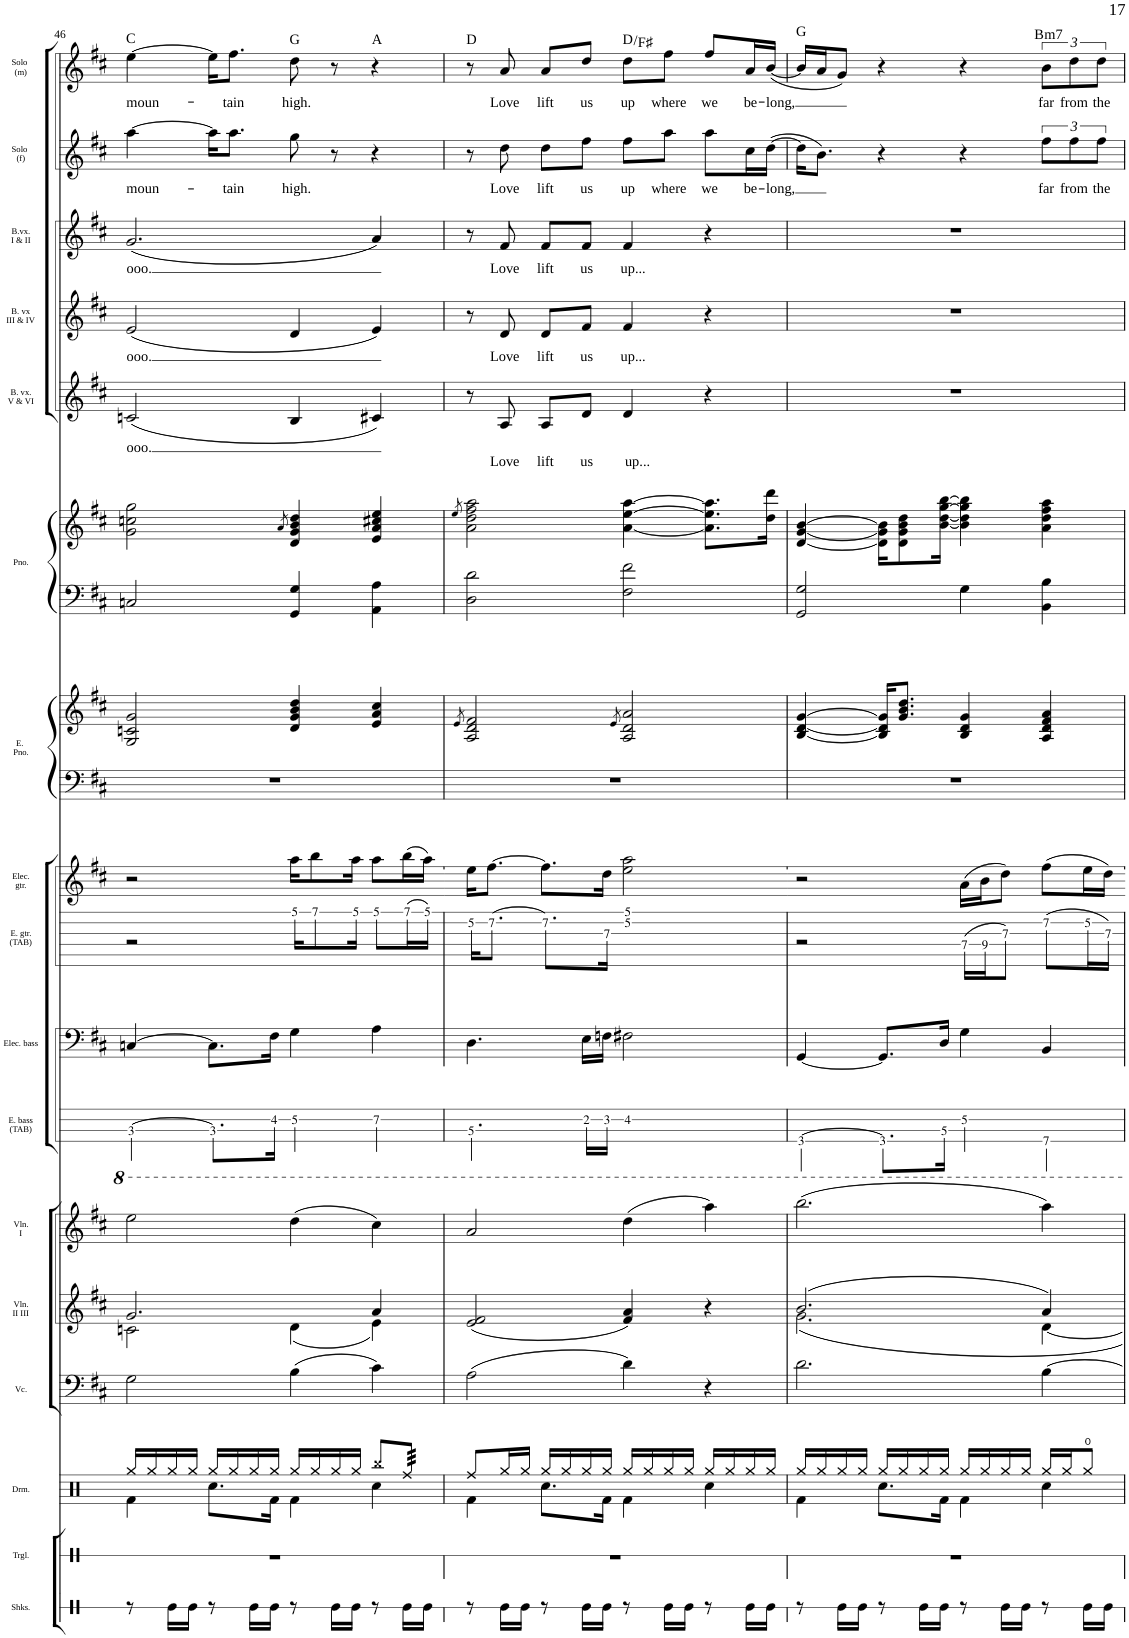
**kern	**kern	**kern	**kern	**kern	**kern	**kern	**kern	**kern	**kern	**kern	**kern	**kern	**kern	**kern	**text	**kern	**text	**kern	**text	**kern	**text	**kern	**text	**harte
*part17	*part16	*part15	*part14	*part13	*part12	*part11	*part10	*part9	*part8	*part7	*part7	*part6	*part6	*part5	*part5	*part4	*part4	*part3	*part3	*part2	*part2	*part1	*part1	*part1
*staff19	*staff18	*staff17	*staff16	*staff15	*staff14	*staff13	*staff12	*staff11	*staff10	*staff9	*staff8	*staff7	*staff6	*staff5	*staff5	*staff4	*staff4	*staff3	*staff3	*staff2	*staff2	*staff1	*staff1	*
*I"Shakers	*I"Triangle	*I"Drums	*I"Cello	*I"Violin II III	*I"Violin I	*I"E. bass (TAB)	*I"E. bass	*I"E. gtr. (TAB)	*I"Electric  guitar	*I"Electric  Piano	*	*I"Piano	*	*I"Back. voc. V &amp; VI	*	*I"Back. voc. III &amp; IV	*	*I"Back. voc. I &amp; II	*	*I"Solo   (f)	*	*I"Solo   (m)	*	*
*I'Shks.	*I'Trgl.	*I'Drm.	*	*I'Vln. II III	*I'Vln. I	*I'E. bass  (TAB)	*	*I'E. gtr. (TAB)	*I'Elec. gtr.	*I'E.   Pno.	*	*I'Pno.	*	*	*	*	*	*	*	*I'Solo   (f)	*	*I'Solo   (m)	*	*
!!LO:PB:g=z
*clefX	*clefX	*clefX	*clefF4	*clefG2	*clefG2	*	*clefF4	*	*clefG2	*clefF4	*clefG2	*clefF4	*clefG2	*clefG2	*	*clefG2	*	*clefG2	*	*clefG2	*	*clefG2	*	*
*	*	*	*	*	*	*	*Trd7c12	*	*Trd7c12	*	*	*	*	*	*	*	*	*	*	*Trd5c9	*	*Trd8c14	*	*
*k[f#c#]	*k[f#c#]	*k[f#c#]	*k[f#c#]	*k[f#c#]	*k[f#c#]	*k[f#c#]	*k[f#c#]	*k[f#c#]	*k[f#c#]	*k[f#c#]	*k[f#c#]	*k[f#c#]	*k[f#c#]	*k[f#c#]	*	*k[f#c#]	*	*k[f#c#]	*	*k[f#c#]	*	*k[f#c#]	*	*
*D:	*D:	*D:	*D:	*D:	*D:	*D:	*D:	*D:	*D:	*D:	*D:	*D:	*D:	*D:	*	*D:	*	*D:	*	*D:	*	*D:	*	*
*M4/4	*M4/4	*M4/4	*M4/4	*M4/4	*M4/4	*	*M4/4	*	*M4/4	*M4/4	*M4/4	*M4/4	*M4/4	*M4/4	*	*M4/4	*	*M4/4	*	*M4/4	*	*M4/4	*	*
=46	=46	=46	=46	=46	=46	=46	=46	=46	=46	=46	=46	=46	=46	=46	=46	=46	=46	=46	=46	=46	=46	=46	=46	=46
*	*	*^	*	*^	*	*	*	*	*	*	*	*	*	*	*	*	*	*	*	*	*	*	*	*
!	!	!	!	!	!	!	!	!	!	!	!	!	!	!	!	!	!LO:LY:b	!	!LO:LY:b	!	!LO:LY:b	!	!LO:LY:b	!	!LO:LY:b	!
8r	1r	16Rgg/LL	4Rf\	2G\	2.g/	2cn\	2eee\	[4CC\	[4Cn/	2r	2r	1r	2G/ 2cn/ 2g/	2Cn/	2g\ 2ccn\ 2gg\	(2cn/	ooo.	(2e/	ooo.	(2.g/	ooo.	[4aa\	moun-	[4ee\	moun-	C:maj
.	.	16Rgg/	.	.	.	.	.	.	.	.	.	.	.	.	.	.	.	.	.	.	.	.	.	.	.	.
16Re\LL	.	16Rgg/	.	.	.	.	.	.	.	.	.	.	.	.	.	.	.	.	.	.	.	.	.	.	.	.
16Re\JJ	.	16Rgg/JJ	.	.	.	.	.	.	.	.	.	.	.	.	.	.	.	.	.	.	.	.	.	.	.	.
8r	.	16Rgg/LL	8.Rcc\L	.	.	.	.	8.CC\L]	8.C\L]	.	.	.	.	.	.	.	.	.	.	.	.	16aa\KL]	.	16ee\KL]	.	.
!	!	!	!	!	!	!	!	!	!	!	!	!	!	!	!	!	!	!	!	!	!	!	!LO:LY:b	!	!LO:LY:b	!
.	.	16Rgg/	.	.	.	.	.	.	.	.	.	.	.	.	.	.	.	.	.	.	.	8.aa\J	-tain	8.ff#\J	-tain	.
16Re\LL	.	16Rgg/	.	.	.	.	.	.	.	.	.	.	.	.	.	.	.	.	.	.	.	.	.	.	.	.
16Re\JJ	.	16Rgg/JJ	16Rf\Jk	.	.	.	.	16FF#\Jk	16F#\Jk	.	.	.	.	.	.	.	.	.	.	.	.	.	.	.	.	.
.	.	.	.	.	.	.	.	.	.	.	.	.	.	.	8qa/	.	.	.	.	.	.	.	.	.	.	.
!	!	!	!	!	!	!	!	!	!	!	!	!	!	!	!	!	!	!	!	!	!	!	!LO:LY:b	!	!LO:LY:b	!
8r	.	16Rgg/LL	4Rf\	(4B\	.	(4d\	(4ddd\	4GG\	4G\	16a\KL	16aa\KL	.	4d/ 4g/ 4b/ 4dd/	4GG/ 4G/	4d/ 4g/ 4b/ 4dd/	4B/	.	4d/	.	.	.	8gg\	high.	8dd\	high.	G:maj
.	.	16Rgg/	.	.	.	.	.	.	.	8b\	8bb\	.	.	.	.	.	.	.	.	.	.	.	.	.	.	.
16Re\LL	.	16Rgg/	.	.	.	.	.	.	.	.	.	.	.	.	.	.	.	.	.	.	.	8r	.	8r	.	.
16Re\JJ	.	16Rgg/JJ	.	.	.	.	.	.	.	16a\Jk	16aa\Jk	.	.	.	.	.	.	.	.	.	.	.	.	.	.	.
8r	.	8Rbb/L	4Rcc\	4c#\)	4a/	4e\)	4ccc#\)	4AA\	4A\	8a\L	8aa\L	.	4e/ 4a/ 4cc#/	4AA\ 4A\	4e/ 4a/ 4cc#X/ 4ee/	4c#X/)	.	4e/)	.	4a/)	.	4r	.	4r	.	A:maj
*	*	*tremolo	*	*	*	*	*	*	*	*	*	*	*	*	*	*	*	*	*	*	*	*	*	*	*	*
16Re\LL	.	64Rff/	.	.	.	.	.	.	.	(16b\L	(16bb\L	.	.	.	.	.	.	.	.	.	.	.	.	.	.	.
.	.	64Rff/	.	.	.	.	.	.	.	.	.	.	.	.	.	.	.	.	.	.	.	.	.	.	.	.
.	.	64Rff/	.	.	.	.	.	.	.	.	.	.	.	.	.	.	.	.	.	.	.	.	.	.	.	.
.	.	64Rff/	.	.	.	.	.	.	.	.	.	.	.	.	.	.	.	.	.	.	.	.	.	.	.	.
16Re\JJ	.	64Rff/	.	.	.	.	.	.	.	16a\JJ)	16aa\JJ)	.	.	.	.	.	.	.	.	.	.	.	.	.	.	.
.	.	64Rff/	.	.	.	.	.	.	.	.	.	.	.	.	.	.	.	.	.	.	.	.	.	.	.	.
.	.	64Rff/	.	.	.	.	.	.	.	.	.	.	.	.	.	.	.	.	.	.	.	.	.	.	.	.
.	.	64Rff/JJJJ	.	.	.	.	.	.	.	.	.	.	.	.	.	.	.	.	.	.	.	.	.	.	.	.
*	*	*Xtremolo	*	*	*	*	*	*	*	*	*	*	*	*	*	*	*	*	*	*	*	*	*	*	*	*
*	*	*	*	*	*v	*v	*	*	*	*	*	*	*	*	*	*	*	*	*	*	*	*	*	*	*	*
=47	=47	=47	=47	=47	=47	=47	=47	=47	=47	=47	=47	=47	=47	=47	=47	=47	=47	=47	=47	=47	=47	=47	=47	=47	=47
.	.	.	.	.	.	.	.	.	.	.	.	8qe/	.	8qee/	.	.	.	.	.	.	.	.	.	.	.
8r	1r	8Rff/L	4Rf\	(2A\	(2e/ 2f#/	2aa/	4.DD\	4.D\	16e\KL	16ee\KL	1r	2A/ 2d/ 2f#/	2D\ 2d\	2a\ 2dd\ 2ff#\ 2aa\	8r	.	8r	.	8r	.	8r	.	8r	.	D:maj
.	.	.	.	.	.	.	.	.	[8.f#\J	[8.ff#\J	.	.	.	.	.	.	.	.	.	.	.	.	.	.	.
!	!	!	!	!	!	!	!	!	!	!	!	!	!	!	!	!LO:LY:b	!	!LO:LY:b	!	!LO:LY:b	!	!LO:LY:b	!	!LO:LY:b	!
16Re\LL	.	16Rgg/L	.	.	.	.	.	.	.	.	.	.	.	.	8A/	Love	8d/	Love	8f#/	Love	8dd\	Love	8a/	Love	.
16Re\JJ	.	16Rgg/JJ	.	.	.	.	.	.	.	.	.	.	.	.	.	.	.	.	.	.	.	.	.	.	.
!	!	!	!	!	!	!	!	!	!	!	!	!	!	!	!	!LO:LY:b	!	!LO:LY:b	!	!LO:LY:b	!	!LO:LY:b	!	!LO:LY:b	!
8r	.	16Rgg/LL	8.Rcc\L	.	.	.	.	.	8.f#\L]	8.ff#\L]	.	.	.	.	8A/L	lift	8d/L	lift	8f#/L	lift	8dd\L	lift	8a/L	lift	.
.	.	16Rgg/	.	.	.	.	.	.	.	.	.	.	.	.	.	.	.	.	.	.	.	.	.	.	.
!	!	!	!	!	!	!	!	!	!	!	!	!	!	!	!	!LO:LY:b	!	!LO:LY:b	!	!LO:LY:b	!	!LO:LY:b	!	!LO:LY:b	!
16Re\LL	.	16Rgg/	.	.	.	.	16EE\LL	16E\LL	.	.	.	.	.	.	8d/J	us	8f#/J	us	8f#/J	us	8ff#\J	us	8dd/J	us	.
16Re\JJ	.	16Rgg/JJ	16Rf\Jk	.	.	.	16FF\JJ	16Fn\JJ	16d\Jk	16dd\Jk	.	.	.	.	.	.	.	.	.	.	.	.	.	.	.
.	.	.	.	.	.	.	.	.	.	.	.	8qe/	.	.	.	.	.	.	.	.	.	.	.	.	.
!	!	!	!	!	!	!	!	!	!	!	!	!	!	!	!	!LO:LY:b	!	!LO:LY:b	!	!LO:LY:b	!	!LO:LY:b	!	!LO:LY:b	!
8r	.	16Rgg/LL	4Rf\	4d\)	4f#/ 4a/)	(4ddd\	2FF#	2F#X\	2e 2a	2ee\ 2aa\	.	2A/ 2d/ 2a/	2F#\ 2f#\	[4a\ [4ee\ [4aa\	4d/	up...	4f#/	up...	4f#/	up...	8ff#\L	up	8dd\L	up	D:maj/3
.	.	16Rgg/	.	.	.	.	.	.	.	.	.	.	.	.	.	.	.	.	.	.	.	.	.	.	.
!	!	!	!	!	!	!	!	!	!	!	!	!	!	!	!	!	!	!	!	!	!	!LO:LY:b	!	!LO:LY:b	!
16Re\LL	.	16Rgg/	.	.	.	.	.	.	.	.	.	.	.	.	.	.	.	.	.	.	8aa\J	where	8ff#\J	where	.
16Re\JJ	.	16Rgg/JJ	.	.	.	.	.	.	.	.	.	.	.	.	.	.	.	.	.	.	.	.	.	.	.
!	!	!	!	!	!	!	!	!	!	!	!	!	!	!	!	!	!	!	!	!	!	!LO:LY:b	!	!LO:LY:b	!
8r	.	16Rgg/LL	4Rcc\	4r	4r	4aaa\)	.	.	.	.	.	.	.	8.a\] 8.ee\] 8.aa\]L	4r	.	4r	.	4r	.	8aa\L	we	8ff#/L	we	.
.	.	16Rgg/	.	.	.	.	.	.	.	.	.	.	.	.	.	.	.	.	.	.	.	.	.	.	.
!	!	!	!	!	!	!	!	!	!	!	!	!	!	!	!	!	!	!	!	!	!	!LO:LY:b	!	!LO:LY:b	!
16Re\LL	.	16Rgg/	.	.	.	.	.	.	.	.	.	.	.	.	.	.	.	.	.	.	16cc#\L	be-	16a/L	be-	.
!	!	!	!	!	!	!	!	!	!	!	!	!	!	!	!	!	!	!	!	!	!	!LO:LY:b	!	!LO:LY:b	!
16Re\JJ	.	16Rgg/JJ	.	.	.	.	.	.	.	.	.	.	.	16dd\ 16ddd\Jk	.	.	.	.	.	.	([16dd\JJ	-long,	([16b/JJ	-long,	.
=48	=48	=48	=48	=48	=48	=48	=48	=48	=48	=48	=48	=48	=48	=48	=48	=48	=48	=48	=48	=48	=48	=48	=48	=48	=48
*	*	*	*	*	*^	*	*	*	*	*	*	*	*	*	*	*	*	*	*	*	*	*	*	*	*
8r	1r	16Rgg/LL	4Rf\	2.d\	(2.b/	2.g\	(2.bbb\	[4GGG\	[4GG/	2r	2r	1r	[4B/ [4d/ [4g/	2GG/ 2G/	[4d/ [4g/ [4b/	1r	.	1r	.	1r	.	16dd\KL]	.	16b/LL]	.	G:maj
.	.	16Rgg/	.	.	.	.	.	.	.	.	.	.	.	.	.	.	.	.	.	.	.	8.b\J)	.	16a/J	.	.
16Re\LL	.	16Rgg/	.	.	.	.	.	.	.	.	.	.	.	.	.	.	.	.	.	.	.	.	.	8g/J)	.	.
16Re\JJ	.	16Rgg/JJ	.	.	.	.	.	.	.	.	.	.	.	.	.	.	.	.	.	.	.	.	.	.	.	.
8r	.	16Rgg/LL	8.Rcc\L	.	.	.	.	8.GGG\L]	8.GG/L]	.	.	.	16B/] 16d/] 16g/]KL	.	16d\] 16g\] 16b\]KL	.	.	.	.	.	.	4r	.	4r	.	.
.	.	16Rgg/	.	.	.	.	.	.	.	.	.	.	8.g/ 8.b/ 8.dd/J	.	8d\ 8g\ 8b\ 8dd\	.	.	.	.	.	.	.	.	.	.	.
16Re\LL	.	16Rgg/	.	.	.	.	.	.	.	.	.	.	.	.	.	.	.	.	.	.	.	.	.	.	.	.
16Re\JJ	.	16Rgg/JJ	16Rf\Jk	.	.	.	.	16DD\Jk	16D/Jk	.	.	.	.	.	[16b\ [16dd\ [16gg\ [16bb\Jk	.	.	.	.	.	.	.	.	.	.	.
8r	.	16Rgg/LL	4Rf\	.	.	.	.	4GG\	4G\	(16A\LL	(16a\LL	.	4B/ 4d/ 4g/	4G\	4b\] 4dd\] 4gg\] 4bb\]	.	.	.	.	.	.	4r	.	4r	.	.
.	.	16Rgg/	.	.	.	.	.	.	.	16B\J	16b\J	.	.	.	.	.	.	.	.	.	.	.	.	.	.	.
16Re\LL	.	16Rgg/	.	.	.	.	.	.	.	8d\J)	8dd\J)	.	.	.	.	.	.	.	.	.	.	.	.	.	.	.
16Re\JJ	.	16Rgg/JJ	.	.	.	.	.	.	.	.	.	.	.	.	.	.	.	.	.	.	.	.	.	.	.	.
!	!	!	!	!	!	!	!	!	!	!	!	!	!	!	!	!	!	!	!	!	!	!	!LO:LY:b	!	!LO:LY:b	!LO:H:kt=m7
8r	.	16Rgg/LL	4Rcc\	[4B\	4a/)	[4d\	4aaa\)	4BBB\	4BB/	(8f#\L	(8ff#\L	.	4A/ 4d/ 4f#/ 4a/	4BB\ 4B\	4a\ 4dd\ 4ff#\ 4aa\	.	.	.	.	.	.	12ff#\L	far	12b\L	far	B:min7
.	.	16Rgg/J	.	.	.	.	.	.	.	.	.	.	.	.	.	.	.	.	.	.	.	.	.	.	.	.
!	!	!	!	!	!	!	!	!	!	!	!	!	!	!	!	!	!	!	!	!	!	!	!LO:LY:b	!	!LO:LY:b	!
.	.	.	.	.	.	.	.	.	.	.	.	.	.	.	.	.	.	.	.	.	.	12ff#\	from	12dd\	from	.
16Re\LL	.	8Rgg/J	.	.	.	.	.	.	.	16e\L	16ee\L	.	.	.	.	.	.	.	.	.	.	.	.	.	.	.
!	!	!	!	!	!	!	!	!	!	!	!	!	!	!	!	!	!	!	!	!	!	!	!LO:LY:b	!	!LO:LY:b	!
.	.	.	.	.	.	.	.	.	.	.	.	.	.	.	.	.	.	.	.	.	.	12ff#\J	the	12dd\J	the	.
16Re\JJ	.	.	.	.	.	.	.	.	.	16d\JJ)	16dd\JJ)	.	.	.	.	.	.	.	.	.	.	.	.	.	.	.
*	*	*v	*v	*	*v	*v	*	*	*	*	*	*	*	*	*	*	*	*	*	*	*	*	*	*	*	*
=	=	=	=	=	=	=	=	=	=	=	=	=	=	=	=	=	=	=	=	=	=	=	=	=
*-	*-	*-	*-	*-	*-	*-	*-	*-	*-	*-	*-	*-	*-	*-	*-	*-	*-	*-	*-	*-	*-	*-	*-	*-
